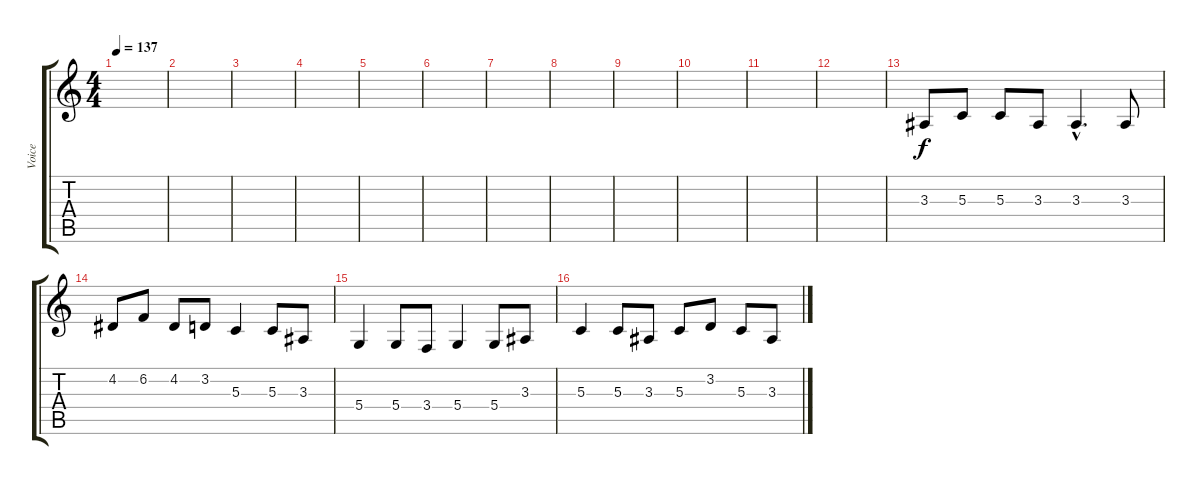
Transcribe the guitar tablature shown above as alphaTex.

\track ("Voice" "Voice") {instrument oboe}
\staff {score tabs}
\tuning (E4 B3 G3 D3 A2 E2) {hide}
\ts (4 4)
\tempo 137
\clef g2
\ks c
|
|
|
|
|
|
|
|
|
|
|
|
3.3.8 5.3.8 5.3.8 3.3.8 3.3{hac}.4{d} 3.3.8 |
4.2.8 6.2.8 4.2.8 3.2.8 5.3.4 5.3.8 3.3.8 |
5.4.4 5.4.8 3.4.8 5.4.4 5.4.8 3.3.8 |
5.3.4 5.3.8 3.3.8 5.3.8 3.2.8 5.3.8 3.3.8
